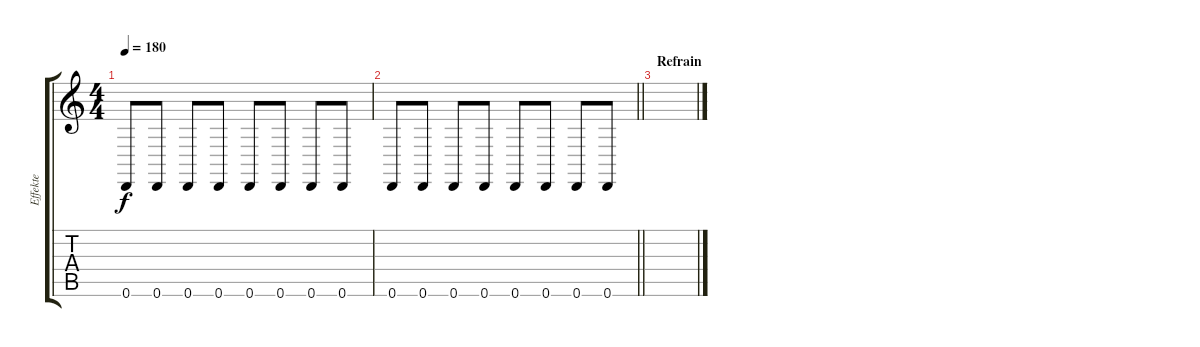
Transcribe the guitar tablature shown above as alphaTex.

\track ("Effekte" "Effekte") {instrument seashore}
\staff {score tabs}
\tuning (D4 A3 F3 C3 G2 D2) {hide}
\ts (4 4)
\tempo 180
\clef g2
\ks c
0.6.8{dy f volume 6 instrument lead2sawtooth} 0.6.8 0.6.8 0.6.8 0.6.8 0.6.8 0.6.8 0.6.8 |
\barLineRight lightlight
0.6.8 0.6.8 0.6.8 0.6.8 0.6.8 0.6.8 0.6.8 0.6.8 |
\section ("" "Refrain")
